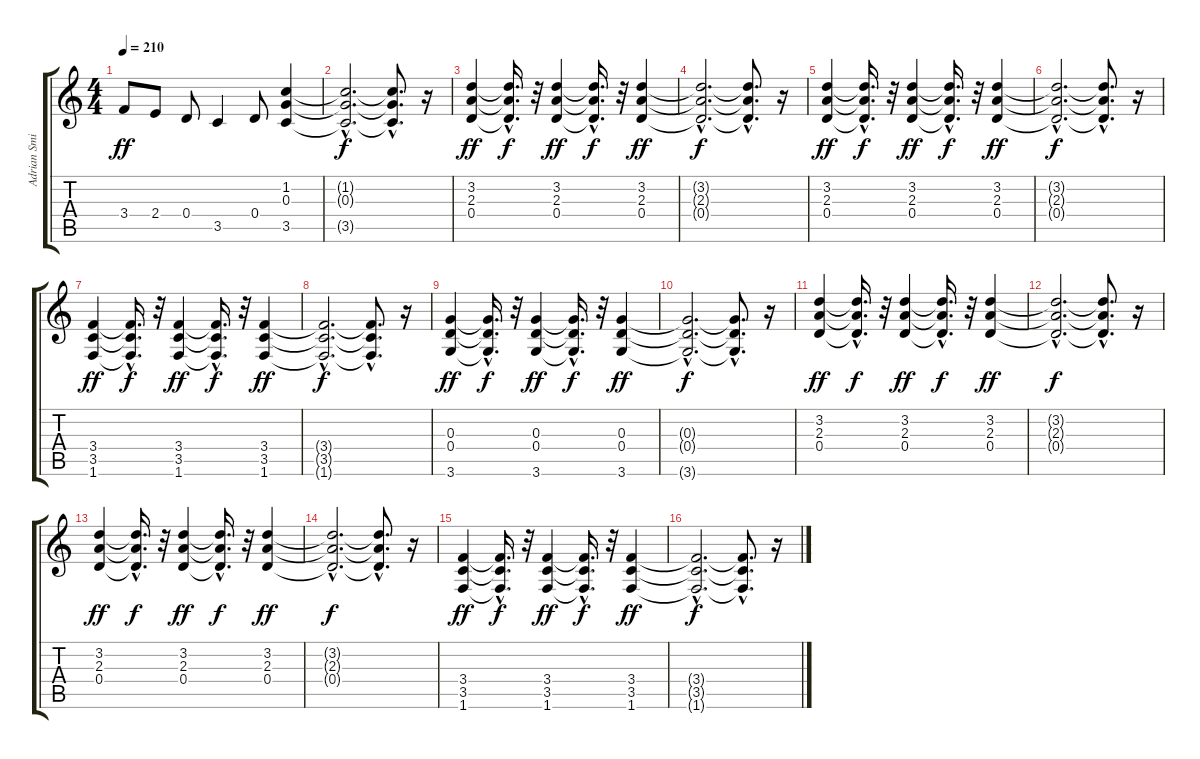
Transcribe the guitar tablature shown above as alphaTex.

\track ("Adrian Smith" "Adrian Smi") {instrument overdrivenguitar}
\staff {score tabs}
\tuning (E4 B3 G3 D3 A2 E2) {hide}
\ts (4 4)
\tempo 210
\clef g2
\ks c
3.4.8{dy ff} 2.4.8 0.4.8 3.5.4 0.4.8 (1.2 0.3 3.5).4 |
(1.2{hac t} 0.3{hac t} 3.5{hac t}).2{d dy f} (1.2{hac t} 0.3{hac t} 3.5{hac t}).8{d} r.16 |
(3.2 2.3 0.4).4{dy ff instrument distortionguitar} (3.2{hac t} 2.3{hac t} 0.4{hac t}).16{d dy f} r.32 (3.2 2.3 0.4).4{dy ff} (3.2{hac t} 2.3{hac t} 0.4{hac t}).16{d dy f} r.32 (3.2 2.3 0.4).4{dy ff} |
(3.2{hac t} 2.3{hac t} 0.4{hac t}).2{d dy f} (3.2{hac t} 2.3{hac t} 0.4{hac t}).8{d} r.16 |
(3.2 2.3 0.4).4{dy ff} (3.2{hac t} 2.3{hac t} 0.4{hac t}).16{d dy f} r.32 (3.2 2.3 0.4).4{dy ff} (3.2{hac t} 2.3{hac t} 0.4{hac t}).16{d dy f} r.32 (3.2 2.3 0.4).4{dy ff} |
(3.2{hac t} 2.3{hac t} 0.4{hac t}).2{d dy f} (3.2{hac t} 2.3{hac t} 0.4{hac t}).8{d} r.16 |
(3.4 3.5 1.6).4{dy ff} (3.4{hac t} 3.5{hac t} 1.6{hac t}).16{d dy f} r.32 (3.4 3.5 1.6).4{dy ff} (3.4{hac t} 3.5{hac t} 1.6{hac t}).16{d dy f} r.32 (3.4 3.5 1.6).4{dy ff} |
(3.4{hac t} 3.5{hac t} 1.6{hac t}).2{d dy f} (3.4{hac t} 3.5{hac t} 1.6{hac t}).8{d} r.16 |
(0.3 0.4 3.6).4{dy ff} (0.3{hac t} 0.4{hac t} 3.6{hac t}).16{d dy f} r.32 (0.3 0.4 3.6).4{dy ff} (0.3{hac t} 0.4{hac t} 3.6{hac t}).16{d dy f} r.32 (0.3 0.4 3.6).4{dy ff} |
(0.3{hac t} 0.4{hac t} 3.6{hac t}).2{d dy f} (0.3{hac t} 0.4{hac t} 3.6{hac t}).8{d} r.16 |
(3.2 2.3 0.4).4{dy ff} (3.2{hac t} 2.3{hac t} 0.4{hac t}).16{d dy f} r.32 (3.2 2.3 0.4).4{dy ff} (3.2{hac t} 2.3{hac t} 0.4{hac t}).16{d dy f} r.32 (3.2 2.3 0.4).4{dy ff} |
(3.2{hac t} 2.3{hac t} 0.4{hac t}).2{d dy f} (3.2{hac t} 2.3{hac t} 0.4{hac t}).8{d} r.16 |
(3.2 2.3 0.4).4{dy ff} (3.2{hac t} 2.3{hac t} 0.4{hac t}).16{d dy f} r.32 (3.2 2.3 0.4).4{dy ff} (3.2{hac t} 2.3{hac t} 0.4{hac t}).16{d dy f} r.32 (3.2 2.3 0.4).4{dy ff} |
(3.2{hac t} 2.3{hac t} 0.4{hac t}).2{d dy f} (3.2{hac t} 2.3{hac t} 0.4{hac t}).8{d} r.16 |
(3.4 3.5 1.6).4{dy ff} (3.4{hac t} 3.5{hac t} 1.6{hac t}).16{d dy f} r.32 (3.4 3.5 1.6).4{dy ff} (3.4{hac t} 3.5{hac t} 1.6{hac t}).16{d dy f} r.32 (3.4 3.5 1.6).4{dy ff} |
(3.4{hac t} 3.5{hac t} 1.6{hac t}).2{d dy f} (3.4{hac t} 3.5{hac t} 1.6{hac t}).8{d} r.16
